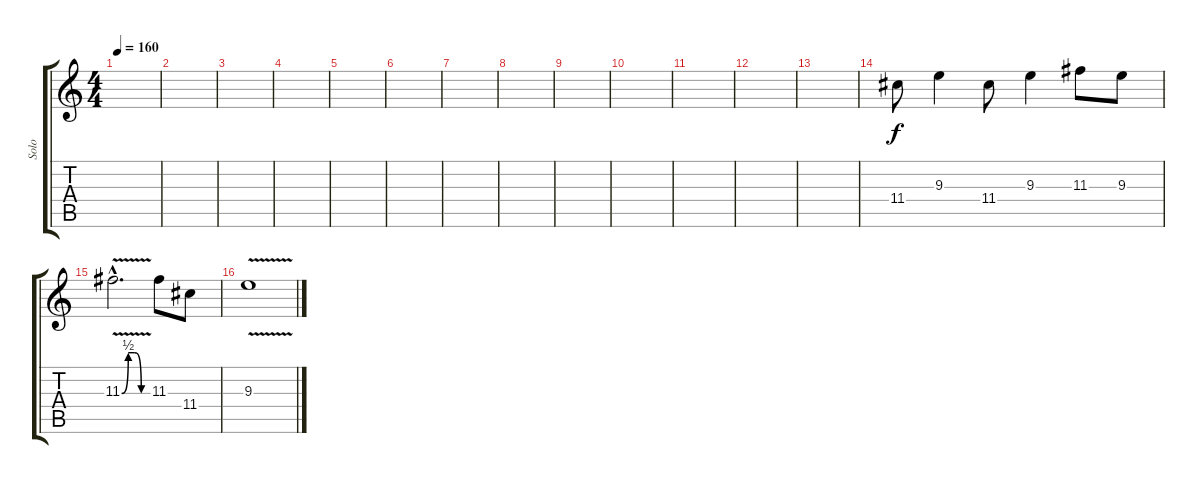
\track ("Solo" "Solo") {instrument distortionguitar}
\staff {score tabs}
\tuning (E4 B3 G3 D3 A2 E2) {hide}
\ts (4 4)
\tempo 160
\clef g2
\ks c
|
|
|
|
|
|
|
|
|
|
|
|
|
11.4.8 9.3.4 11.4.8 9.3.4 11.3.8 9.3.8 |
11.3{be (custom 0 0 15 2 30 2 45 0 60 0) v hac}.2{d} 11.3.8 11.4.8 |
9.3{v}.1
